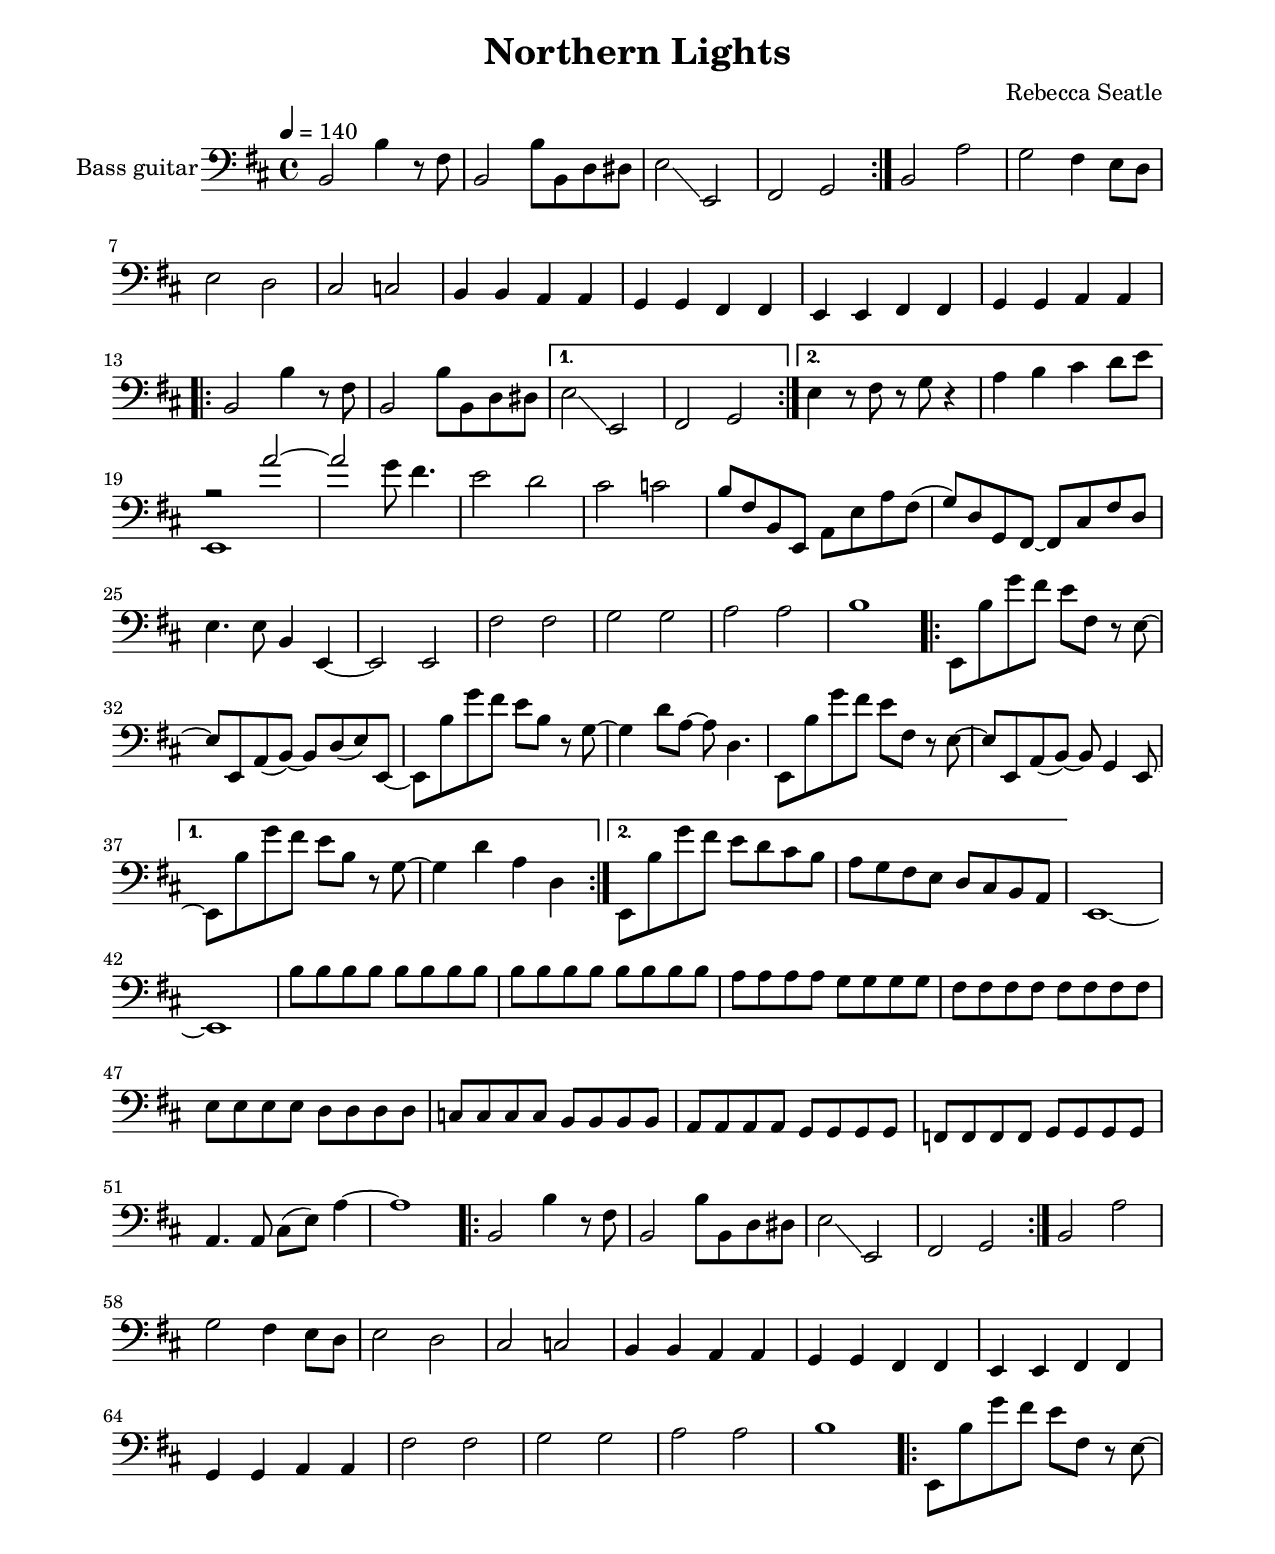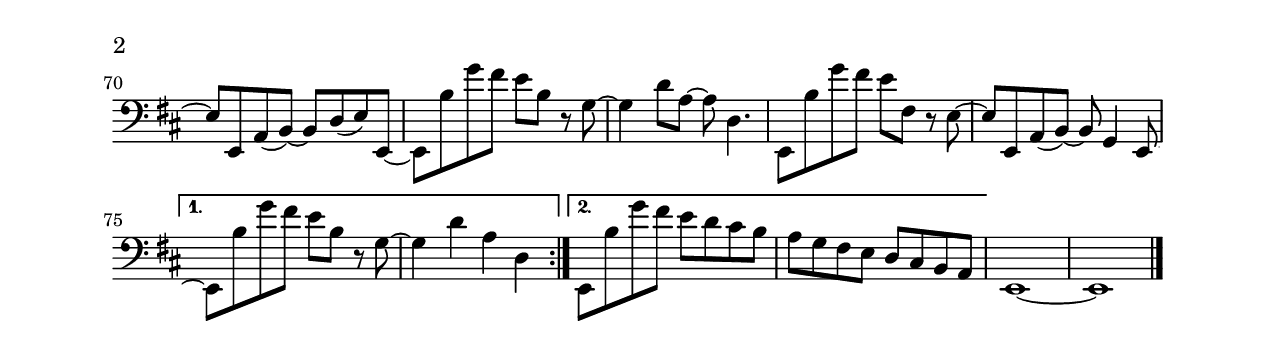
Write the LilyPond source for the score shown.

\version "2.24.0"

\include "settings.ily"

\header {
  title = "Northern Lights"
  composer = "Rebecca Seatle"
}

verse = \relative b, {
  b2 b'4 r8 fs |

  b,2 b'8 b, d ds |

  e2 \glissando e, |

  fs2 g |
}

chorus = \relative e, {
  \repeat volta 2 {
    e8 b'' g' fs e fs, r e ~ |

    e8 e, a ( b ) ~ b d ( e ) e, ~ |

    e8 b'' g' fs e b r g ~ |

    g4 d'8 a ~ a d,4. |

    e,8 b'' g' fs e fs, r e ~ |

    e8 e, a ( b ) ~ b g4 e8 ~

    \alternative {
      \volta 1 {
        e8 b'' g' fs e b r g ~ |

        g4 d' a d,
      }

      \volta 2 {
        e,8 b'' g' fs e d cs b |

        a8 g fs e d cs b a
      }
    }
  }

  e1 ~ |

  e1 |
}

music = \relative b, {
  \tempo 4 = 140
  \key b \minor
  \time 4/4
  \clef "bass"

  \repeat volta 2 {
    \verse
  }

  b2 a' |

  g2 fs4 e8 d |

  e2 d |

  cs2 c |

  b4 b a a |

  g4 g fs fs |

  e4 e fs fs |

  g4 g a a |

  \repeat volta 2 {
    b2 b'4 r8 fs |

    b,2 b'8 b, d ds |

    \alternative {
      \volta 1 {
        e2 \glissando e, |

        fs2 g |
      }

      \volta 2 {
        e'4 r8 fs r g r4 |

        a4 b cs d8 e |
      }
    }
  }

  << {
    r2 a ~ |

    a2
  } \\ {
    e,,1 |

    s2 |
  } >> |

  g''8 \arpeggio fs4. |

  e2 d |

  cs2 c |

  b8 fs b, e, a e' a fs ( |

  g8 ) d g, fs ~ fs cs' fs d8 |

  e4. e8 b4 e, ~ |

  e2 e |

  fs'2 fs |

  g2 g |

  a2 a |

  b1 |

  \chorus

  \repeat unfold 8 { b8 } |

  \repeat unfold 8 { b8 } |

  \repeat unfold 4 { a8 } \repeat unfold 4 { g } |

  \repeat unfold 8 { fs8 } |

  \repeat unfold 4 { e8 } \repeat unfold 4 { d } |

  \repeat unfold 4 { c8 } \repeat unfold 4 { b } |

  \repeat unfold 4 { a8 } \repeat unfold 4 { g } |

  \repeat unfold 4 { f8 } \repeat unfold 4 { g } |

  a4. a8 cs ( e ) a4 ~ |

  a1 |

  \repeat volta 2 {
    \verse
  }

  b,2 a' |

  g2 fs4 e8 d |

  e2 d |

  cs2 c |

  b4 b a a |

  g4 g fs fs |

  e4 e fs fs |

  g4 g a a |

  fs'2 fs |

  g2 g |

  a2 a |

  b1 |

  \chorus

  \bar "|."
}

\score {
  \new Staff \with {
    instrumentName = "Bass guitar"
  } {
    \music
  }
}
